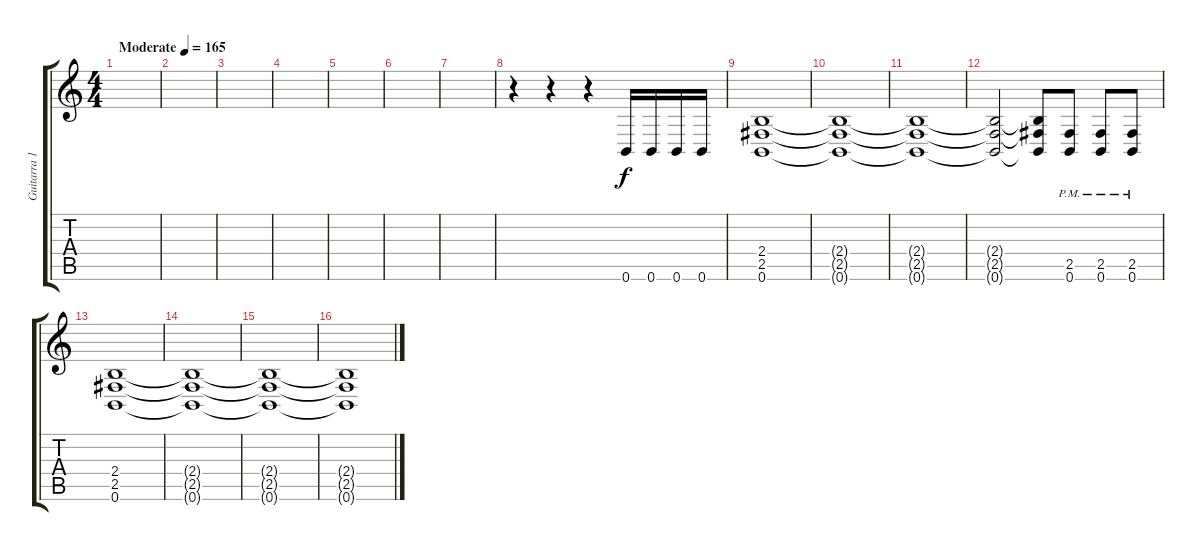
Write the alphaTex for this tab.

\track ("Guitarra 1" "Guitarra 1") {instrument distortionguitar}
\staff {score tabs}
\tuning (B3 Gb3 D3 A2 E2 B1) {hide}
\ts (4 4)
\tempo (165 "Moderate")
\clef g2
\ks c
|
|
|
|
|
|
|
r.4 r.4 r.4 0.6.16 0.6.16 0.6.16 0.6.16 |
(2.4 2.5 0.6).1 |
(2.4{t} 2.5{t} 0.6{t}).1 |
(2.4{t} 2.5{t} 0.6{t}).1 |
(2.4{t} 2.5{t} 0.6{t}).2 (2.4{t} 2.5{t} 0.6{t}).8 (2.5{pm} 0.6{pm}).8 (2.5{pm} 0.6{pm}).8 (2.5{pm} 0.6{pm}).8 |
(2.4 2.5 0.6).1 |
(2.4{t} 2.5{t} 0.6{t}).1 |
(2.4{t} 2.5{t} 0.6{t}).1 |
(2.4{t} 2.5{t} 0.6{t}).1
